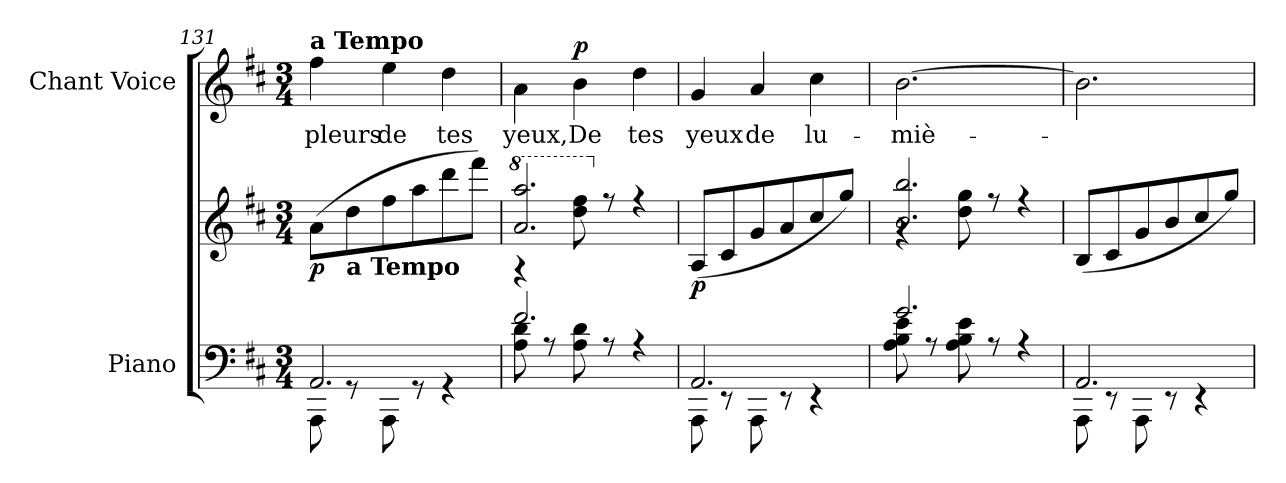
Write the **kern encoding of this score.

**kern	**kern	**dynam	**kern	**text	**dynam
*part2	*part2	*part2	*part1	*part1	*part1
*staff3	*staff2	*staff2/3	*staff1	*staff1	*staff1
*I"Piano	*	*	*I"Chant Voice	*	*
*I'Pno	*	*	*	*	*
*clefF4	*clefG2	*	*clefG2	*	*
*k[f#c#]	*k[f#c#]	*	*k[f#c#]	*	*
*M3/4	*M3/4	*	*M3/4	*	*
*MM198	*MM198	*	*MM198	*	*
=131	=131	=131	=131	=131	=131
*^	*	*	*	*	*
!	!	!	!	!LO:TX:a:B:t=a Tempo	!	!
!	!	!	!LO:DY:b	!	!LO:LY:b	!
2.AA/	8AAA:\	(>8a\L	p	4ff#\	pleurs	.
!	!	!LO:TX:b:B:t=a Tempo	!	!	!	!
.	8rGG	8dd\	.	.	.	.
!	!	!	!	!	!LO:LY:b	!
.	8AAA\	8ff#\	.	4ee\	de	.
.	8rGG	8aa\	.	.	.	.
!	!	!	!	!	!LO:LY:b	!
.	4rGG	8ddd\	.	4dd\	tes	.
.	.	8fff#\J)	.	.	.	.
=132	=132	=132	=132	=132	=132	=132
*	*	*8va	*	*	*	*
*	*	*^	*	*	*	*
!	!	!	!	!	!	!LO:LY:b	!
2.f#/	8A\ 8d\	2.aa/ 2.aaa/	4rg	.	4a\	yeux,	.
.	8rA	.	.	.	.	.	.
!	!	!	!	!	!	!LO:LY:b	!LO:DY:a
.	8A\ 8d\	.	8ddd\ 8fff#\	.	4b\	De	p
*	*	*X8va	*	*	*	*	*
.	8rA	.	8rff	.	.	.	.
!	!	!	!	!	!	!LO:LY:b	!
.	4rA	.	4rff	.	4dd\	tes	.
!!LO:PB:g=z
=133	=133	=133	=133	=133	=133	=133	=133
!	!	!	!	!LO:DY:b	!	!LO:LY:b	!
*	*	*v	*v	*	*	*	*
2.AA/	8AAA:\	(<8A/L	p	4g/	yeux	.
.	8rEE	8c#/	.	.	.	.
!	!	!	!	!	!LO:LY:b	!
.	8AAA\	8g/	.	4a/	de	.
.	8rEE	8a/	.	.	.	.
!	!	!	!	!	!LO:LY:b	!
.	4rEE	8cc#/	.	4cc#\	lu-	.
.	.	8gg/J)	.	.	.	.
=134	=134	=134	=134	=134	=134	=134
*	*	*^	*	*	*	*
!	!	!	!	!	!	!LO:LY:b	!
2.g/	8A\ 8B\ 8e\	2.b/ 2.bb/	4rg	.	[2.b\	-miè-	.
.	8rA	.	.	.	.	.	.
.	8A\ 8B\ 8e\	.	8dd\ 8gg\	.	.	.	.
.	8rA	.	8rff	.	.	.	.
.	4rA	.	4rff	.	.	.	.
*	*	*v	*v	*	*	*	*
=135	=135	=135	=135	=135	=135	=135
2.AA/	8AAA:\	(<8B/L	.	2.b\]	.	.
.	8rEE	8c#/	.	.	.	.
.	8AAA\	8g/	.	.	.	.
.	8rEE	8b/	.	.	.	.
.	4rEE	8cc#/	.	.	.	.
.	.	8gg/J)	.	.	.	.
*v	*v	*	*	*	*	*
=	=	=	=	=	=
*-	*-	*-	*-	*-	*-
